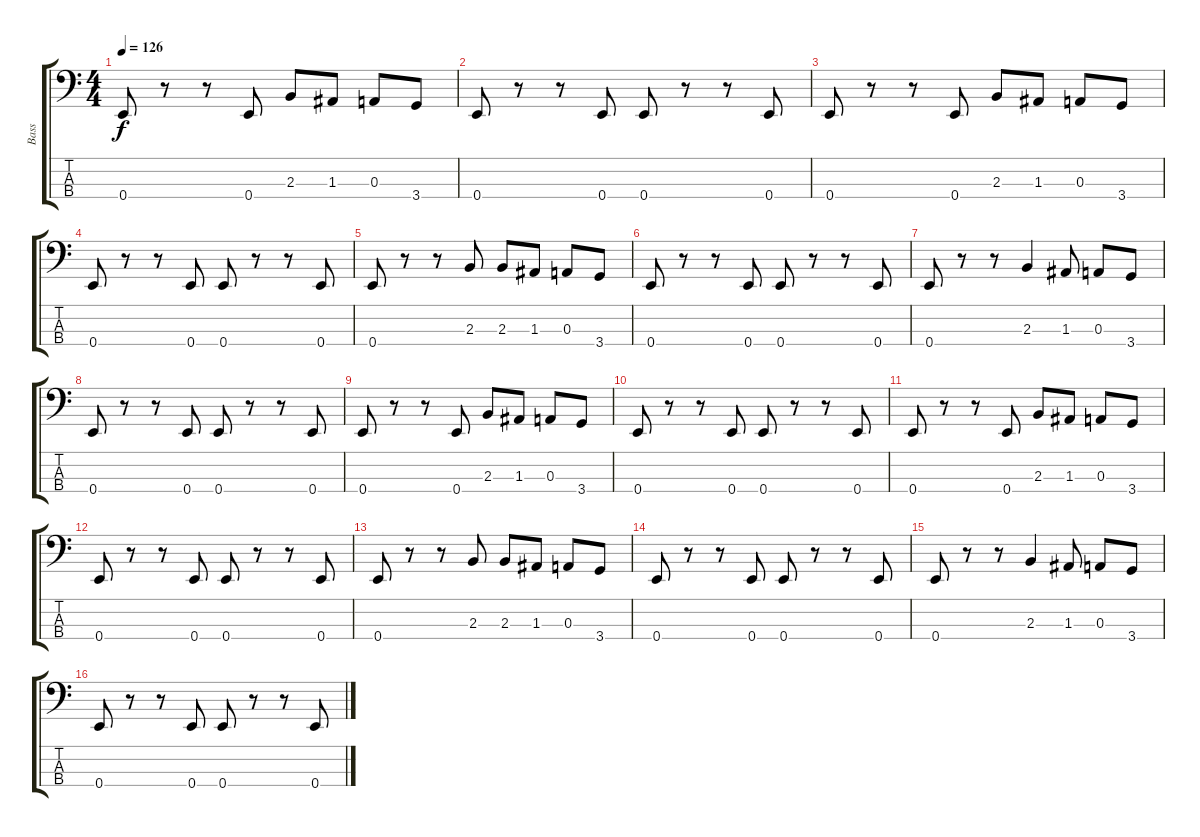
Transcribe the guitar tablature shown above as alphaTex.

\track ("Bass" "Bass") {instrument electricbassfinger}
\staff {score tabs}
\tuning (G2 D2 A1 E1) {hide}
\ts (4 4)
\tempo 126
\clef f4
\ks c
0.4.8{dy f} r.8 r.8 0.4.8 2.3.8 1.3.8 0.3.8 3.4.8 |
0.4.8 r.8 r.8 0.4.8 0.4.8 r.8 r.8 0.4.8 |
0.4.8 r.8 r.8 0.4.8 2.3.8 1.3.8 0.3.8 3.4.8 |
0.4.8 r.8 r.8 0.4.8 0.4.8 r.8 r.8 0.4.8 |
0.4.8 r.8 r.8 2.3.8 2.3.8 1.3.8 0.3.8 3.4.8 |
0.4.8 r.8 r.8 0.4.8 0.4.8 r.8 r.8 0.4.8 |
0.4.8 r.8 r.8 2.3.4 1.3.8 0.3.8 3.4.8 |
0.4.8 r.8 r.8 0.4.8 0.4.8 r.8 r.8 0.4.8 |
0.4.8 r.8 r.8 0.4.8 2.3.8 1.3.8 0.3.8 3.4.8 |
0.4.8 r.8 r.8 0.4.8 0.4.8 r.8 r.8 0.4.8 |
0.4.8 r.8 r.8 0.4.8 2.3.8 1.3.8 0.3.8 3.4.8 |
0.4.8{volume 8} r.8 r.8 0.4.8 0.4.8 r.8 r.8 0.4.8 |
0.4.8 r.8 r.8 2.3.8 2.3.8 1.3.8 0.3.8 3.4.8 |
0.4.8{volume 4} r.8 r.8 0.4.8 0.4.8 r.8 r.8 0.4.8 |
0.4.8 r.8 r.8 2.3.4 1.3.8 0.3.8 3.4.8 |
0.4.8{volume 0} r.8 r.8 0.4.8 0.4.8 r.8 r.8 0.4.8
